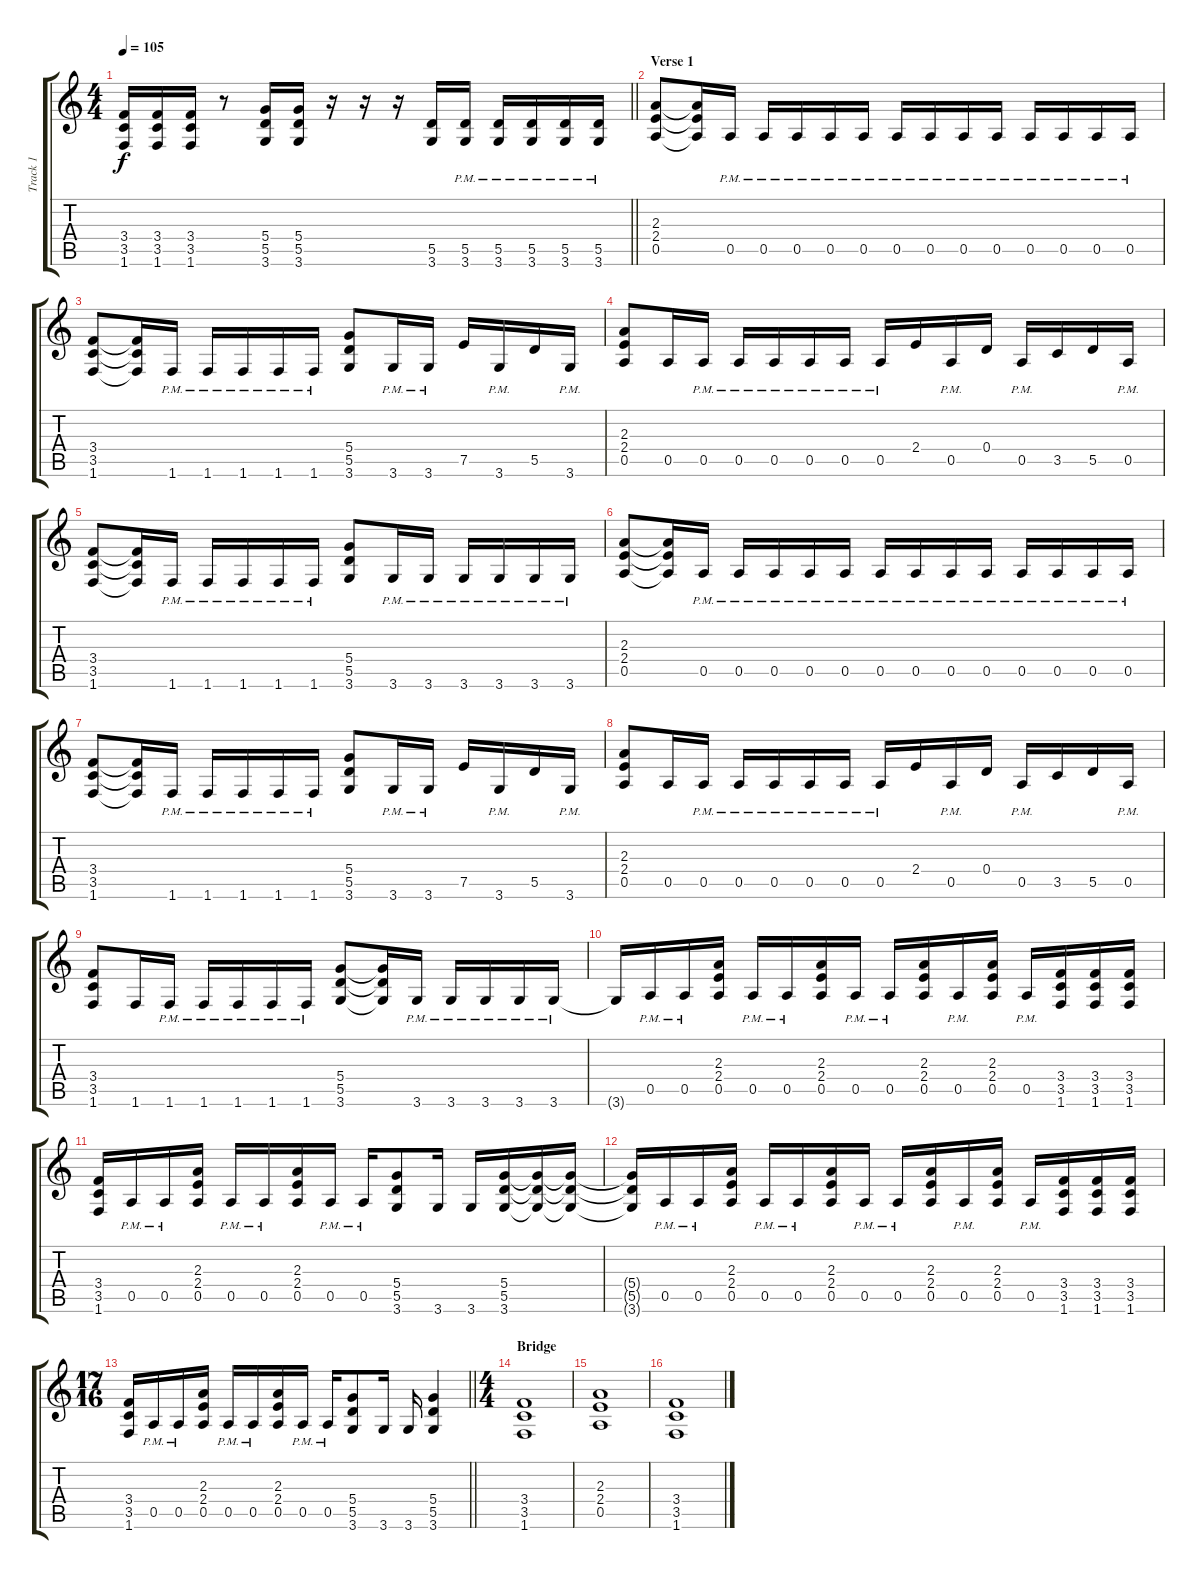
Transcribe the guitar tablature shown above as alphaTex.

\track ("Track 1" "Track 1") {instrument distortionguitar}
\staff {score tabs}
\tuning (E4 B3 G3 D3 A2 E2) {hide}
\ts (4 4)
\tempo 105
\clef g2
\barLineRight lightlight
\ks c
(3.4{t} 3.5{t} 1.6{t}).16{dy f} (3.4 3.5 1.6).16 (3.4 3.5 1.6).16 r.8 (5.4 5.5 3.6).16 (5.4 5.5 3.6).16 r.16 r.16 r.16 (5.5 3.6).16 (5.5{pm} 3.6{pm}).16 (5.5{pm} 3.6{pm}).16 (5.5{pm} 3.6{pm}).16 (5.5{pm} 3.6{pm}).16 (5.5{pm} 3.6{pm}).16 |
\section ("" "Verse 1")
(2.3 2.4 0.5).8 (2.3{t} 2.4{t} 0.5{t}).16 0.5{pm}.16 0.5{pm}.16 0.5{pm}.16 0.5{pm}.16 0.5{pm}.16 0.5{pm}.16 0.5{pm}.16 0.5{pm}.16 0.5{pm}.16 0.5{pm}.16 0.5{pm}.16 0.5{pm}.16 0.5{pm}.16 |
(3.4 3.5 1.6).8 (3.4{t} 3.5{t} 1.6{t}).16 1.6{pm}.16 1.6{pm}.16 1.6{pm}.16 1.6{pm}.16 1.6{pm}.16 (5.4 5.5 3.6).8 3.6{pm}.16 3.6{pm}.16 7.5.16 3.6{pm}.16 5.5.16 3.6{pm}.16 |
(2.3 2.4 0.5).8 0.5.16 0.5{pm}.16 0.5{pm}.16 0.5{pm}.16 0.5{pm}.16 0.5{pm}.16 0.5{pm}.16 2.4.16 0.5{pm}.16 0.4.16 0.5{pm}.16 3.5.16 5.5.16 0.5{pm}.16 |
(3.4 3.5 1.6).8 (3.4{t} 3.5{t} 1.6{t}).16 1.6{pm}.16 1.6{pm}.16 1.6{pm}.16 1.6{pm}.16 1.6{pm}.16 (5.4 5.5 3.6).8 3.6{pm}.16 3.6{pm}.16 3.6{pm}.16 3.6{pm}.16 3.6{pm}.16 3.6{pm}.16 |
(2.3 2.4 0.5).8 (2.3{t} 2.4{t} 0.5{t}).16 0.5{pm}.16 0.5{pm}.16 0.5{pm}.16 0.5{pm}.16 0.5{pm}.16 0.5{pm}.16 0.5{pm}.16 0.5{pm}.16 0.5{pm}.16 0.5{pm}.16 0.5{pm}.16 0.5{pm}.16 0.5{pm}.16 |
(3.4 3.5 1.6).8 (3.4{t} 3.5{t} 1.6{t}).16 1.6{pm}.16 1.6{pm}.16 1.6{pm}.16 1.6{pm}.16 1.6{pm}.16 (5.4 5.5 3.6).8 3.6{pm}.16 3.6{pm}.16 7.5.16 3.6{pm}.16 5.5.16 3.6{pm}.16 |
(2.3 2.4 0.5).8 0.5.16 0.5{pm}.16 0.5{pm}.16 0.5{pm}.16 0.5{pm}.16 0.5{pm}.16 0.5{pm}.16 2.4.16 0.5{pm}.16 0.4.16 0.5{pm}.16 3.5.16 5.5.16 0.5{pm}.16 |
(3.4 3.5 1.6).8 1.6.16 1.6{pm}.16 1.6{pm}.16 1.6{pm}.16 1.6{pm}.16 1.6{pm}.16 (5.4 5.5 3.6).8 (5.4{t} 5.5{t} 3.6{t}).16 3.6{pm}.16 3.6{pm}.16 3.6{pm}.16 3.6{pm}.16 3.6{pm}.16 |
3.6{t}.16 0.5{pm}.16 0.5{pm}.16 (2.3 2.4 0.5).16 0.5{pm}.16 0.5{pm}.16 (2.3 2.4 0.5).16 0.5{pm}.16 0.5{pm}.16 (2.3 2.4 0.5).16 0.5{pm}.16 (2.3 2.4 0.5).16 0.5{pm}.16 (3.4 3.5 1.6).16 (3.4 3.5 1.6).16 (3.4 3.5 1.6).16 |
(3.4 3.5 1.6).16 0.5{pm}.16 0.5{pm}.16 (2.3 2.4 0.5).16 0.5{pm}.16 0.5{pm}.16 (2.3 2.4 0.5).16 0.5{pm}.16 0.5{pm}.16 (5.4 5.5 3.6).8 3.6.16 3.6.16 (5.4 5.5 3.6).16 (5.4{t} 5.5{t} 3.6{t}).16 (5.4{t} 5.5{t} 3.6{t}).16 |
(5.4{t} 5.5{t} 3.6{t}).16 0.5{pm}.16 0.5{pm}.16 (2.3 2.4 0.5).16 0.5{pm}.16 0.5{pm}.16 (2.3 2.4 0.5).16 0.5{pm}.16 0.5{pm}.16 (2.3 2.4 0.5).16 0.5{pm}.16 (2.3 2.4 0.5).16 0.5{pm}.16 (3.4 3.5 1.6).16 (3.4 3.5 1.6).16 (3.4 3.5 1.6).16 |
\ts (17 16)
\barLineRight lightlight
(3.4 3.5 1.6).16 0.5{pm}.16 0.5{pm}.16 (2.3 2.4 0.5).16 0.5{pm}.16 0.5{pm}.16 (2.3 2.4 0.5).16 0.5{pm}.16 0.5{pm}.16 (5.4 5.5 3.6).8 3.6.16 3.6.16 (5.4 5.5 3.6).4 |
\ts (4 4)
\section ("" "Bridge")
(3.4 3.5 1.6).1 |
(2.3 2.4 0.5).1 |
(3.4 3.5 1.6).1
